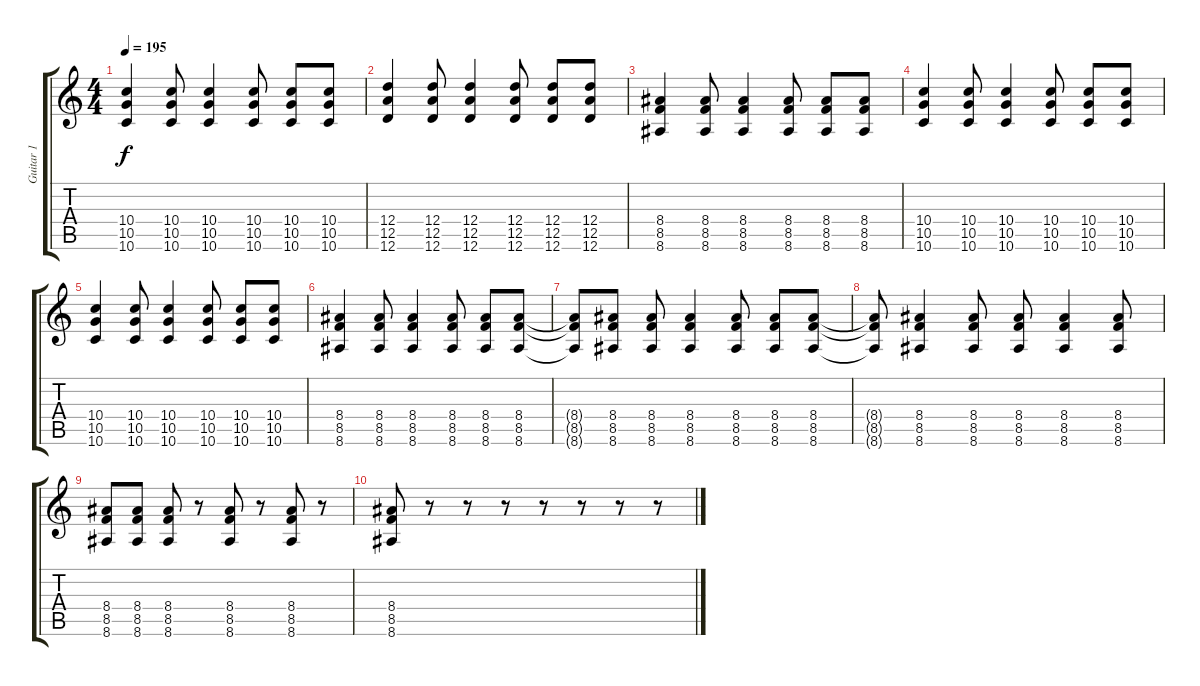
\track ("Guitar 1" "Guitar 1") {instrument distortionguitar}
\staff {score tabs}
\tuning (E4 B3 G3 D3 A2 D2) {hide}
\ts (4 4)
\tempo 195
\clef g2
\ks c
(10.4 10.5 10.6).4{dy f} (10.4 10.5 10.6).8 (10.4 10.5 10.6).4 (10.4 10.5 10.6).8 (10.4 10.5 10.6).8 (10.4 10.5 10.6).8 |
(12.4 12.5 12.6).4 (12.4 12.5 12.6).8 (12.4 12.5 12.6).4 (12.4 12.5 12.6).8 (12.4 12.5 12.6).8 (12.4 12.5 12.6).8 |
(8.4 8.5 8.6).4 (8.4 8.5 8.6).8 (8.4 8.5 8.6).4 (8.4 8.5 8.6).8 (8.4 8.5 8.6).8 (8.4 8.5 8.6).8 |
(10.4 10.5 10.6).4 (10.4 10.5 10.6).8 (10.4 10.5 10.6).4 (10.4 10.5 10.6).8 (10.4 10.5 10.6).8 (10.4 10.5 10.6).8 |
(10.4 10.5 10.6).4 (10.4 10.5 10.6).8 (10.4 10.5 10.6).4 (10.4 10.5 10.6).8 (10.4 10.5 10.6).8 (10.4 10.5 10.6).8 |
(8.4 8.5 8.6).4 (8.4 8.5 8.6).8 (8.4 8.5 8.6).4 (8.4 8.5 8.6).8 (8.4 8.5 8.6).8 (8.4 8.5 8.6).8 |
(8.4{t} 8.5{t} 8.6{t}).8 (8.4 8.5 8.6).8 (8.4 8.5 8.6).8 (8.4 8.5 8.6).4 (8.4 8.5 8.6).8 (8.4 8.5 8.6).8 (8.4 8.5 8.6).8 |
(8.4{t} 8.5{t} 8.6{t}).8 (8.4 8.5 8.6).4 (8.4 8.5 8.6).8 (8.4 8.5 8.6).8 (8.4 8.5 8.6).4 (8.4 8.5 8.6).8 |
(8.4 8.5 8.6).8 (8.4 8.5 8.6).8 (8.4 8.5 8.6).8 r.8 (8.4 8.5 8.6).8 r.8 (8.4 8.5 8.6).8 r.8 |
(8.4 8.5 8.6).8 r.8 r.8 r.8 r.8 r.8 r.8 r.8
